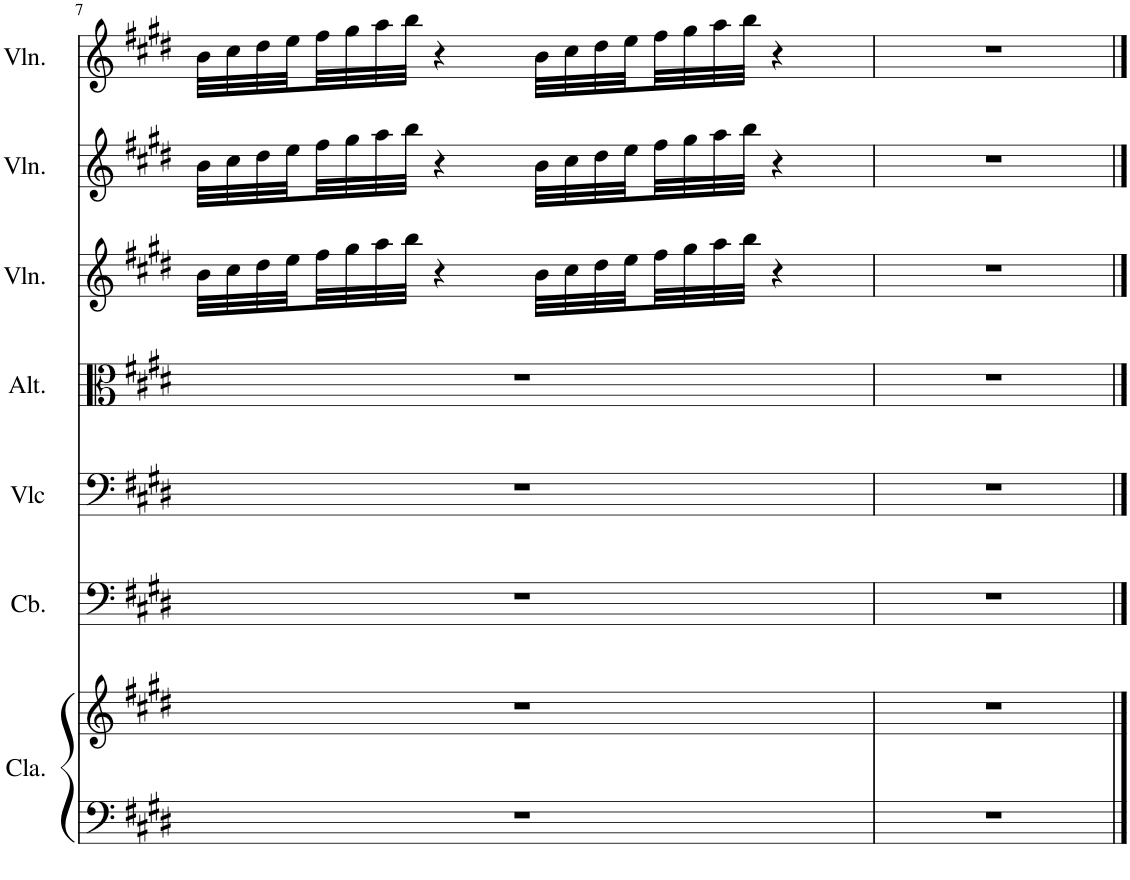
**kern	**kern	**kern	**kern	**kern	**kern	**kern	**kern
*part7	*part7	*part6	*part5	*part4	*part3	*part2	*part1
*staff8	*staff7	*staff6	*staff5	*staff4	*staff3	*staff2	*staff1
*I"Clavecin	*	*I"Contrebasse	*I"Violoncelle	*I"Alto	*I"Violon	*I"Violon	*I"Violon
*I'Cla.	*	*I'Cb.	*I'Vlc	*I'Alt.	*I'Vln.	*I'Vln.	*I'Vln.
!!LO:PB:g=z
*clefF4	*clefG2	*clefF4	*clefF4	*clefC3	*clefG2	*clefG2	*clefG2
*	*	*Trd7c12	*	*	*	*	*
*k[f#c#g#d#]	*k[f#c#g#d#]	*k[f#c#g#d#]	*k[f#c#g#d#]	*k[f#c#g#d#]	*k[f#c#g#d#]	*k[f#c#g#d#]	*k[f#c#g#d#]
*M4/4	*M4/4	*M4/4	*M4/4	*M4/4	*M4/4	*M4/4	*M4/4
=7	=7	=7	=7	=7	=7	=7	=7
1r	1r	1r	1r	1r	32b\LLL	32b\LLL	32b\LLL
.	.	.	.	.	32cc#\	32cc#\	32cc#\
.	.	.	.	.	32dd#\	32dd#\	32dd#\
.	.	.	.	.	32ee\	32ee\	32ee\
.	.	.	.	.	32ff#\	32ff#\	32ff#\
.	.	.	.	.	32gg#\	32gg#\	32gg#\
.	.	.	.	.	32aa\	32aa\	32aa\
.	.	.	.	.	32bb\JJJ	32bb\JJJ	32bb\JJJ
.	.	.	.	.	4r	4r	4r
.	.	.	.	.	32b\LLL	32b\LLL	32b\LLL
.	.	.	.	.	32cc#\	32cc#\	32cc#\
.	.	.	.	.	32dd#\	32dd#\	32dd#\
.	.	.	.	.	32ee\	32ee\	32ee\
.	.	.	.	.	32ff#\	32ff#\	32ff#\
.	.	.	.	.	32gg#\	32gg#\	32gg#\
.	.	.	.	.	32aa\	32aa\	32aa\
.	.	.	.	.	32bb\JJJ	32bb\JJJ	32bb\JJJ
.	.	.	.	.	4r	4r	4r
=8	=8	=8	=8	=8	=8	=8	=8
1r	1r	1r	1r	1r	1r	1r	1r
==	==	==	==	==	==	==	==
*-	*-	*-	*-	*-	*-	*-	*-
